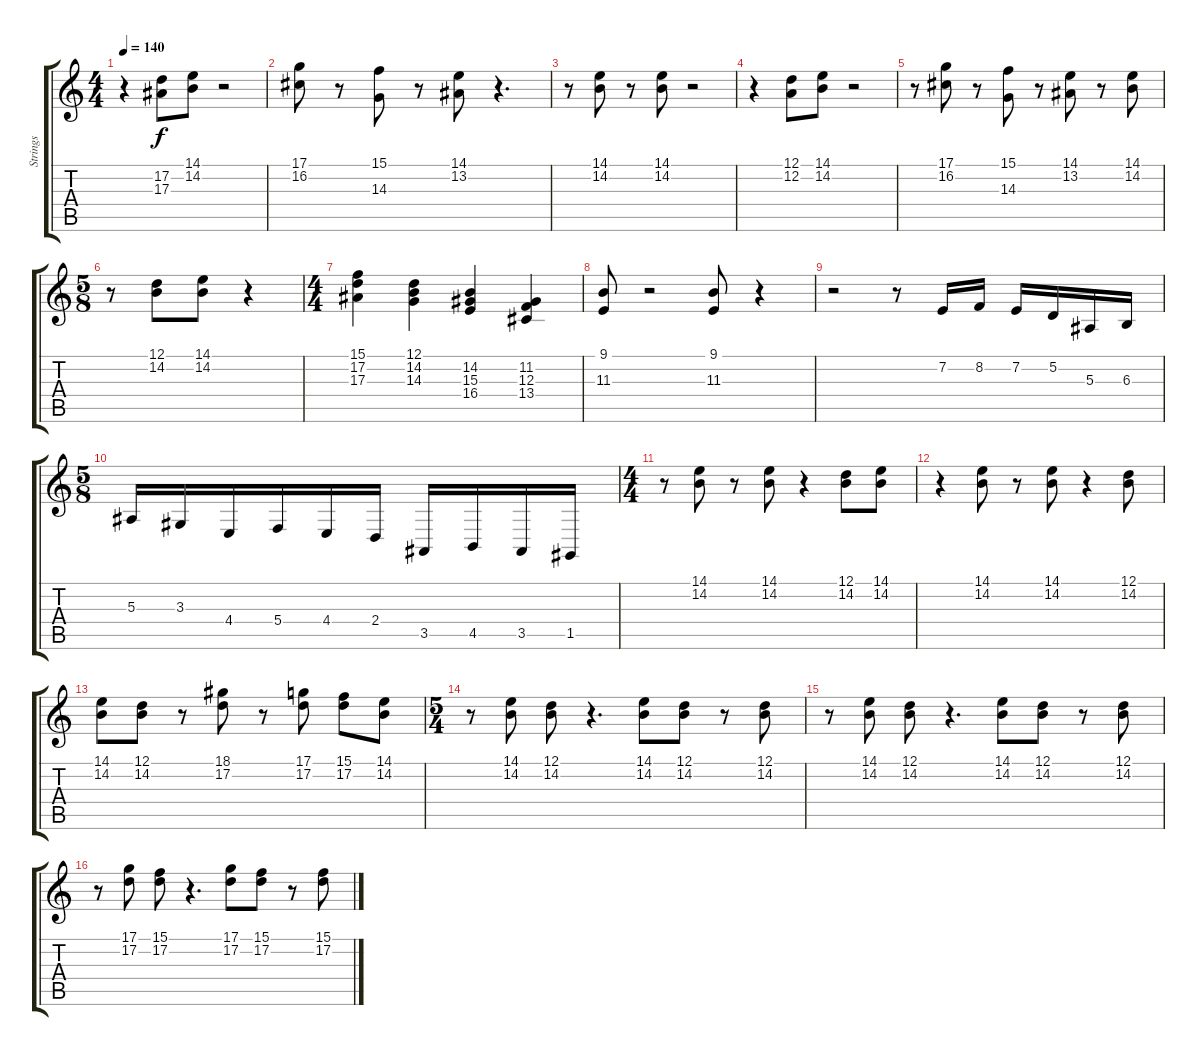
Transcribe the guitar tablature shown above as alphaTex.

\track ("Strings" "Strings") {instrument stringensemble1}
\staff {score tabs}
\tuning (D4 A3 F3 C3 G2 D2) {hide}
\ts (4 4)
\tempo 140
\clef g2
\ks c
r.4{dy f} (17.2 17.3).8 (14.1 14.2).8 r.2 |
(17.1 16.2).8 r.8 (15.1 14.3).8 r.8 (14.1 13.2).8 r.4{d} |
r.8 (14.1 14.2).8 r.8 (14.1 14.2).8 r.2 |
r.4 (12.1 12.2).8 (14.1 14.2).8 r.2 |
r.8 (17.1 16.2).8 r.8 (15.1 14.3).8 r.8 (14.1 13.2).8 r.8 (14.1 14.2).8 |
\ts (5 8)
r.8 (12.1 14.2).8 (14.1 14.2).8 r.4 |
\ts (4 4)
(15.1 17.2 17.3).4 (12.1 14.2 14.3).4 (14.2 15.3 16.4).4 (11.2 12.3 13.4).4 |
(9.1 11.3).8 r.2 (9.1 11.3).8 r.4 |
r.2 r.8 7.2.16 8.2.16 7.2.16 5.2.16 5.3.16 6.3.16 |
\ts (5 8)
5.3.16 3.3.16 4.4.16 5.4.16 4.4.16 2.4.16 3.5.16 4.5.16 3.5.16 1.5.16 |
\ts (4 4)
r.8 (14.1 14.2).8 r.8 (14.1 14.2).8 r.4 (12.1 14.2).8 (14.1 14.2).8 |
r.4 (14.1 14.2).8 r.8 (14.1 14.2).8 r.4 (12.1 14.2).8 |
(14.1 14.2).8 (12.1 14.2).8 r.8 (18.1 17.2).8 r.8 (17.1 17.2).8 (15.1 17.2).8 (14.1 14.2).8 |
\ts (5 4)
r.8 (14.1 14.2).8 (12.1 14.2).8 r.4{d} (14.1 14.2).8 (12.1 14.2).8 r.8 (12.1 14.2).8 |
r.8 (14.1 14.2).8 (12.1 14.2).8 r.4{d} (14.1 14.2).8 (12.1 14.2).8 r.8 (12.1 14.2).8 |
r.8 (17.1 17.2).8 (15.1 17.2).8 r.4{d} (17.1 17.2).8 (15.1 17.2).8 r.8 (15.1 17.2).8
